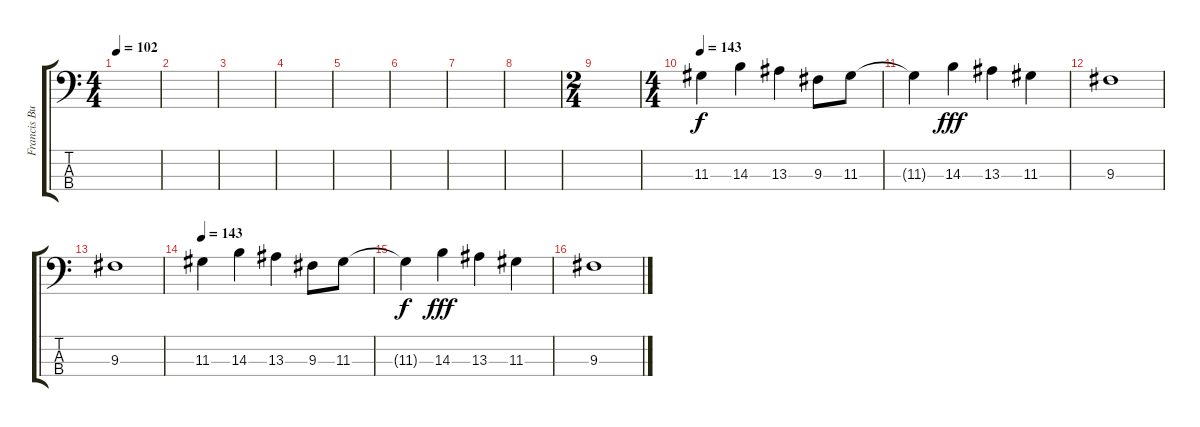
\track ("Francis Buchholz" "Francis Bu") {instrument electricbasspick}
\staff {score tabs}
\tuning (G2 D2 A1 E1) {hide}
\ts (4 4)
\tempo 102
\clef f4
\ks c
|
|
|
|
|
|
|
|
\ts (2 4)
|
\ts (4 4)
\tempo 143
11.3.4 14.3.4 13.3.4 9.3.8 11.3.8 |
11.3{t}.4{dy f} 14.3.4{dy fff} 13.3.4 11.3.4 |
9.3.1 |
9.3.1 |
\tempo 143
11.3.4 14.3.4 13.3.4 9.3.8 11.3.8 |
11.3{t}.4{dy f} 14.3.4{dy fff} 13.3.4 11.3.4 |
9.3.1
